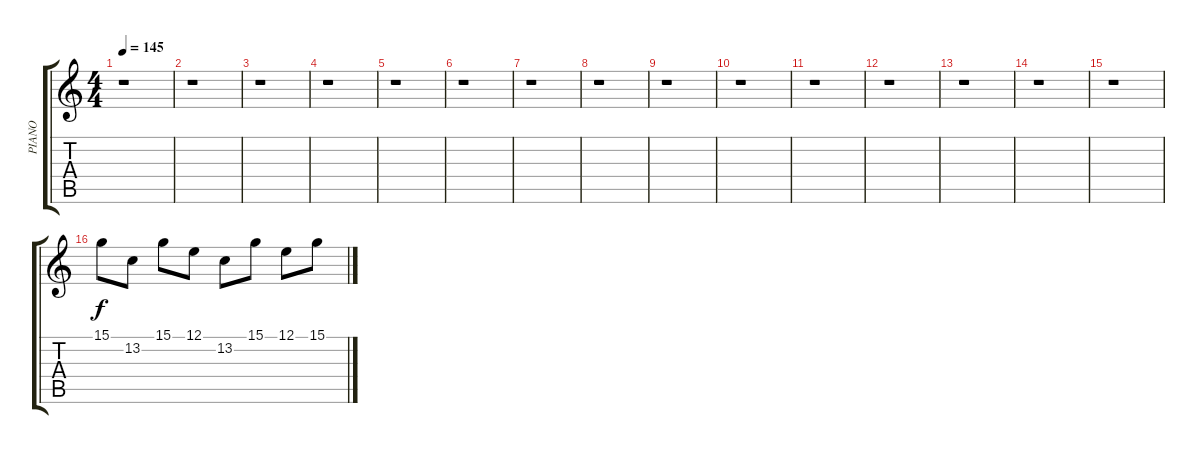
\track ("PIANO" "PIANO") {instrument acousticgrandpiano}
\staff {score tabs}
\tuning (E4 B3 G3 D3 A2 E2) {hide}
\ts (4 4)
\tempo 145
\clef g2
\ks c
r.1{dy f} |
r.1 |
r.1 |
r.1 |
r.1 |
r.1 |
r.1 |
r.1 |
r.1 |
r.1 |
r.1 |
r.1 |
r.1 |
r.1 |
r.1 |
15.1.8 13.2.8 15.1.8 12.1.8 13.2.8 15.1.8 12.1.8 15.1.8
